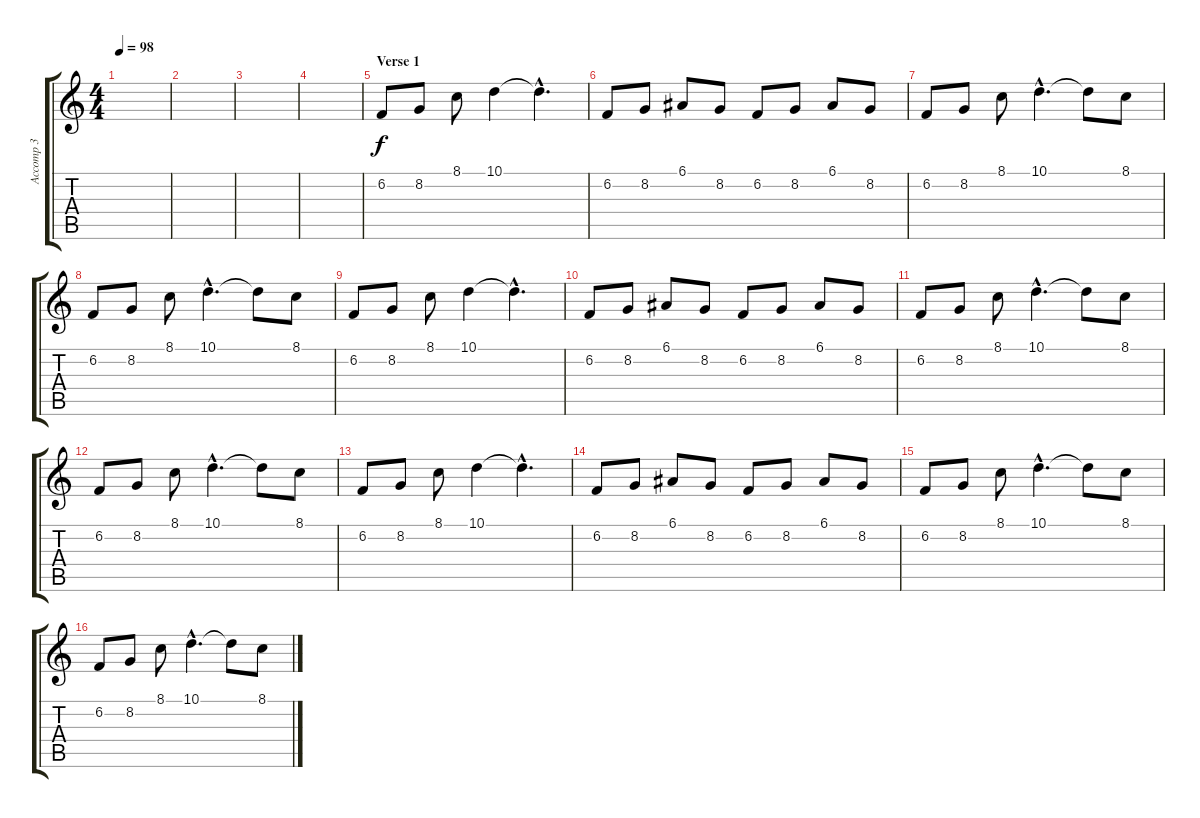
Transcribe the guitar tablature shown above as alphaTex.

\track ("Accomp 3" "Accomp 3") {instrument whistle}
\staff {score tabs}
\tuning (E4 B3 G3 D3 A2 E2) {hide}
\ts (4 4)
\tempo 98
\clef g2
\ks c
|
|
|
|
\section ("" "Verse 1")
6.2.8 8.2.8 8.1.8 10.1.4 10.1{hac t}.4{d} |
6.2.8 8.2.8 6.1.8 8.2.8 6.2.8 8.2.8 6.1.8 8.2.8 |
6.2.8 8.2.8 8.1.8 10.1{hac}.4{d} 10.1{t}.8 8.1.8 |
6.2.8 8.2.8 8.1.8 10.1{hac}.4{d} 10.1{t}.8 8.1.8 |
6.2.8 8.2.8 8.1.8 10.1.4 10.1{hac t}.4{d} |
6.2.8 8.2.8 6.1.8 8.2.8 6.2.8 8.2.8 6.1.8 8.2.8 |
6.2.8 8.2.8 8.1.8 10.1{hac}.4{d} 10.1{t}.8 8.1.8 |
6.2.8 8.2.8 8.1.8 10.1{hac}.4{d} 10.1{t}.8 8.1.8 |
6.2.8 8.2.8 8.1.8 10.1.4 10.1{hac t}.4{d} |
6.2.8 8.2.8 6.1.8 8.2.8 6.2.8 8.2.8 6.1.8 8.2.8 |
6.2.8 8.2.8 8.1.8 10.1{hac}.4{d} 10.1{t}.8 8.1.8 |
6.2.8 8.2.8 8.1.8 10.1{hac}.4{d} 10.1{t}.8 8.1.8
